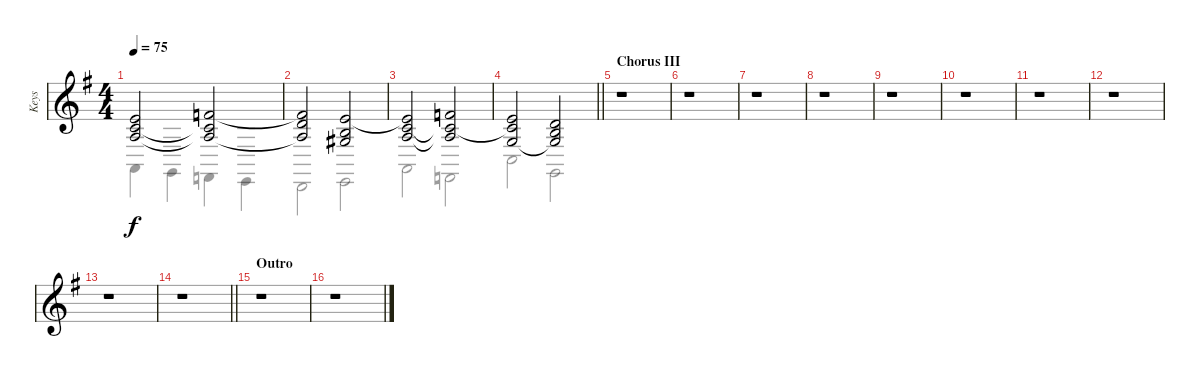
\track ("Keys" "Keys") {instrument acousticgrandpiano}
\staff {score}
\tuning (D4 A3 F3 C3 G2 D2) {hide}
\voice
\ts (4 4)
\tempo 75
\clef g2
\ks eminor
(2.1 3.2 4.3).2{dy f} (3.1 3.2{t} 4.3{t}).2 |
(3.1{t} 5.2 4.3{t}).2 (2.1 2.2 3.3).2 |
(2.1{t} 3.2 4.3).2 (3.1 3.2{t} 4.3{t}).2 |
\barLineRight lightlight
(2.1 3.2{t} 2.3).2 (0.1 2.2 2.3{t}).2 |
\section ("" "Chorus III")
r.1 |
r.1 |
r.1 |
r.1 |
r.1 |
r.1 |
r.1 |
r.1 |
r.1 |
\barLineRight lightlight
r.1 |
\section ("" "Outro")
r.1 |
r.1
\voice
\clef g2
\ottava regular
\simile none
\ks eminor
2.5.4{dy f} 0.5.4 3.6.4 2.6.4 |
0.6.2 2.6.2 |
2.5.2 3.6.2 |
\barLineRight lightlight
5.5.2 0.5.2 |
|
|
|
|
|
|
|
|
|
\barLineRight lightlight
|
|
